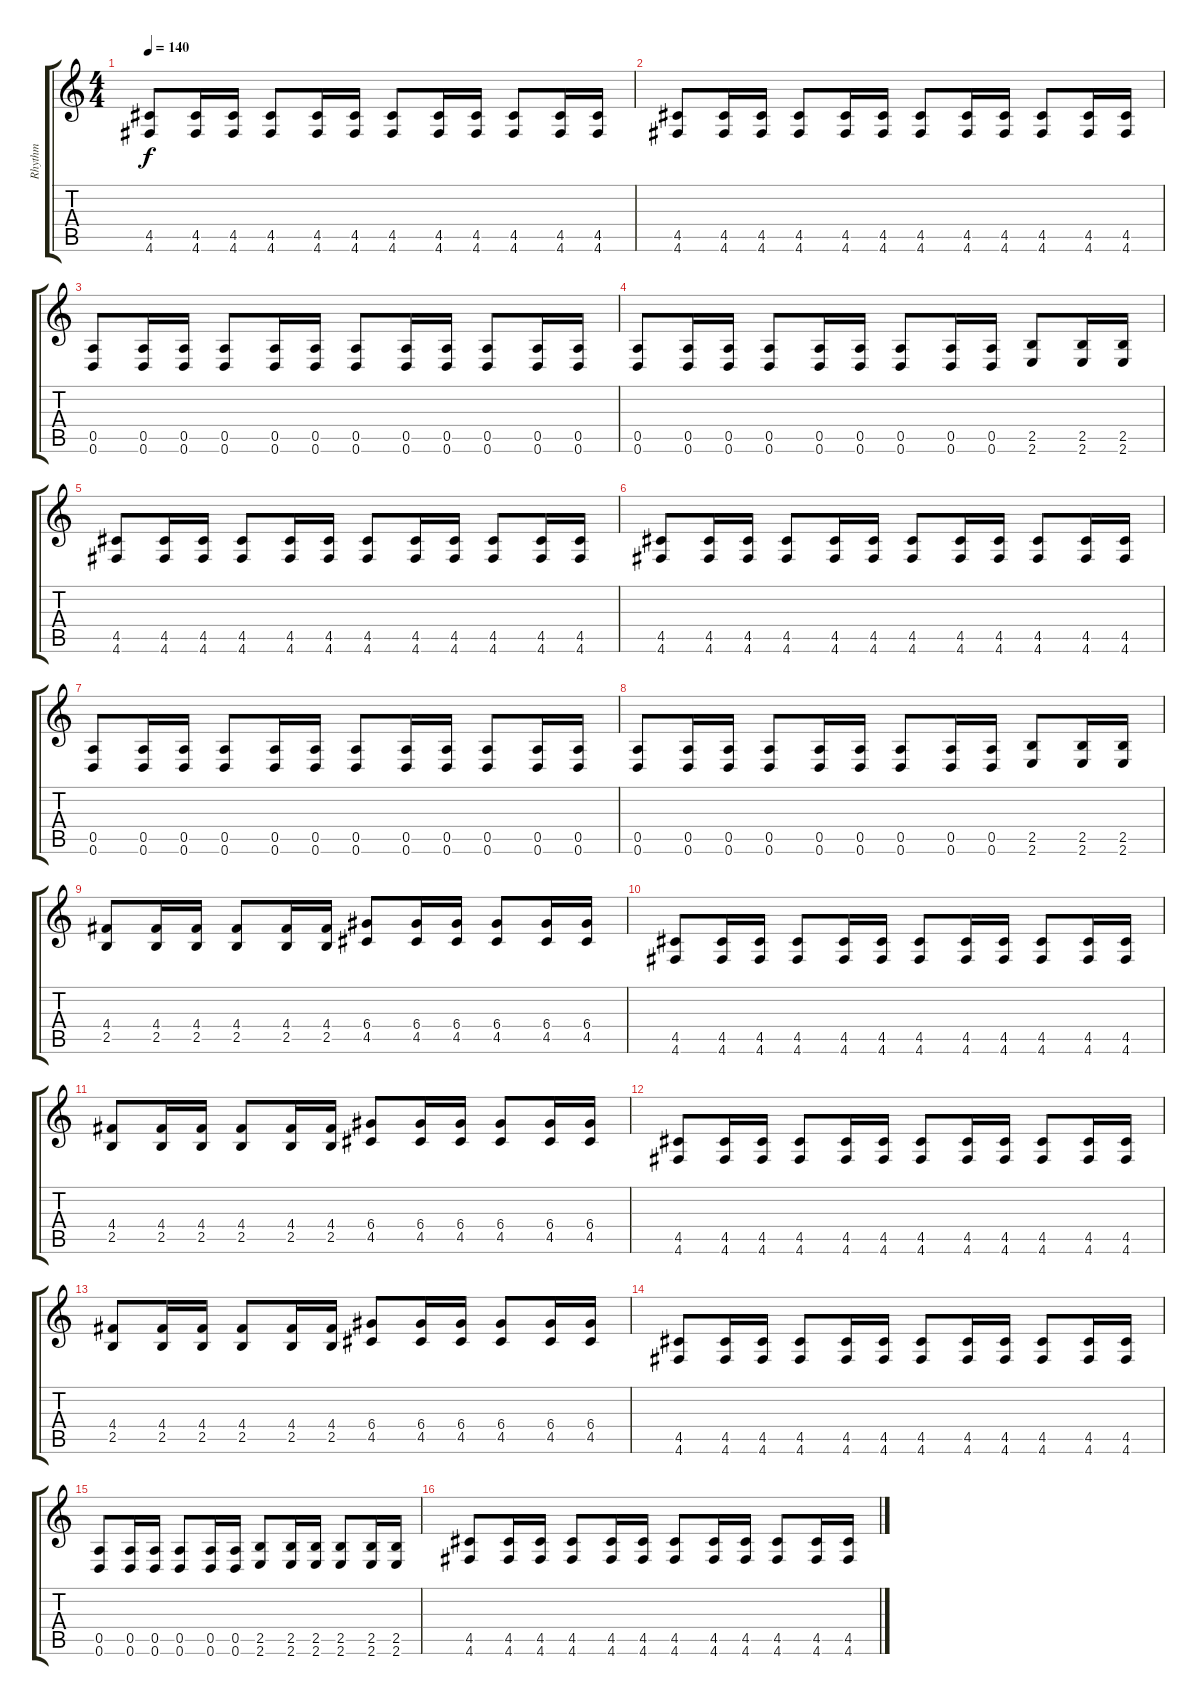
\track ("Rhythm" "Rhythm") {instrument distortionguitar}
\staff {score tabs}
\tuning (E4 B3 G3 D3 A2 D2) {hide}
\ts (4 4)
\tempo 140
\clef g2
\ks c
(4.5 4.6).8{dy f} (4.5 4.6).16 (4.5 4.6).16 (4.5 4.6).8 (4.5 4.6).16 (4.5 4.6).16 (4.5 4.6).8 (4.5 4.6).16 (4.5 4.6).16 (4.5 4.6).8 (4.5 4.6).16 (4.5 4.6).16 |
(4.5 4.6).8 (4.5 4.6).16 (4.5 4.6).16 (4.5 4.6).8 (4.5 4.6).16 (4.5 4.6).16 (4.5 4.6).8 (4.5 4.6).16 (4.5 4.6).16 (4.5 4.6).8 (4.5 4.6).16 (4.5 4.6).16 |
(0.5 0.6).8 (0.5 0.6).16 (0.5 0.6).16 (0.5 0.6).8 (0.5 0.6).16 (0.5 0.6).16 (0.5 0.6).8 (0.5 0.6).16 (0.5 0.6).16 (0.5 0.6).8 (0.5 0.6).16 (0.5 0.6).16 |
(0.5 0.6).8 (0.5 0.6).16 (0.5 0.6).16 (0.5 0.6).8 (0.5 0.6).16 (0.5 0.6).16 (0.5 0.6).8 (0.5 0.6).16 (0.5 0.6).16 (2.5 2.6).8 (2.5 2.6).16 (2.5 2.6).16 |
(4.5 4.6).8 (4.5 4.6).16 (4.5 4.6).16 (4.5 4.6).8 (4.5 4.6).16 (4.5 4.6).16 (4.5 4.6).8 (4.5 4.6).16 (4.5 4.6).16 (4.5 4.6).8 (4.5 4.6).16 (4.5 4.6).16 |
(4.5 4.6).8 (4.5 4.6).16 (4.5 4.6).16 (4.5 4.6).8 (4.5 4.6).16 (4.5 4.6).16 (4.5 4.6).8 (4.5 4.6).16 (4.5 4.6).16 (4.5 4.6).8 (4.5 4.6).16 (4.5 4.6).16 |
(0.5 0.6).8 (0.5 0.6).16 (0.5 0.6).16 (0.5 0.6).8 (0.5 0.6).16 (0.5 0.6).16 (0.5 0.6).8 (0.5 0.6).16 (0.5 0.6).16 (0.5 0.6).8 (0.5 0.6).16 (0.5 0.6).16 |
(0.5 0.6).8 (0.5 0.6).16 (0.5 0.6).16 (0.5 0.6).8 (0.5 0.6).16 (0.5 0.6).16 (0.5 0.6).8 (0.5 0.6).16 (0.5 0.6).16 (2.5 2.6).8 (2.5 2.6).16 (2.5 2.6).16 |
(4.4 2.5).8 (4.4 2.5).16 (4.4 2.5).16 (4.4 2.5).8 (4.4 2.5).16 (4.4 2.5).16 (6.4 4.5).8 (6.4 4.5).16 (6.4 4.5).16 (6.4 4.5).8 (6.4 4.5).16 (6.4 4.5).16 |
(4.5 4.6).8 (4.5 4.6).16 (4.5 4.6).16 (4.5 4.6).8 (4.5 4.6).16 (4.5 4.6).16 (4.5 4.6).8 (4.5 4.6).16 (4.5 4.6).16 (4.5 4.6).8 (4.5 4.6).16 (4.5 4.6).16 |
(4.4 2.5).8 (4.4 2.5).16 (4.4 2.5).16 (4.4 2.5).8 (4.4 2.5).16 (4.4 2.5).16 (6.4 4.5).8 (6.4 4.5).16 (6.4 4.5).16 (6.4 4.5).8 (6.4 4.5).16 (6.4 4.5).16 |
(4.5 4.6).8 (4.5 4.6).16 (4.5 4.6).16 (4.5 4.6).8 (4.5 4.6).16 (4.5 4.6).16 (4.5 4.6).8 (4.5 4.6).16 (4.5 4.6).16 (4.5 4.6).8 (4.5 4.6).16 (4.5 4.6).16 |
(4.4 2.5).8 (4.4 2.5).16 (4.4 2.5).16 (4.4 2.5).8 (4.4 2.5).16 (4.4 2.5).16 (6.4 4.5).8 (6.4 4.5).16 (6.4 4.5).16 (6.4 4.5).8 (6.4 4.5).16 (6.4 4.5).16 |
(4.5 4.6).8 (4.5 4.6).16 (4.5 4.6).16 (4.5 4.6).8 (4.5 4.6).16 (4.5 4.6).16 (4.5 4.6).8 (4.5 4.6).16 (4.5 4.6).16 (4.5 4.6).8 (4.5 4.6).16 (4.5 4.6).16 |
(0.5 0.6).8 (0.5 0.6).16 (0.5 0.6).16 (0.5 0.6).8 (0.5 0.6).16 (0.5 0.6).16 (2.5 2.6).8 (2.5 2.6).16 (2.5 2.6).16 (2.5 2.6).8 (2.5 2.6).16 (2.5 2.6).16 |
(4.5 4.6).8 (4.5 4.6).16 (4.5 4.6).16 (4.5 4.6).8 (4.5 4.6).16 (4.5 4.6).16 (4.5 4.6).8 (4.5 4.6).16 (4.5 4.6).16 (4.5 4.6).8 (4.5 4.6).16 (4.5 4.6).16
